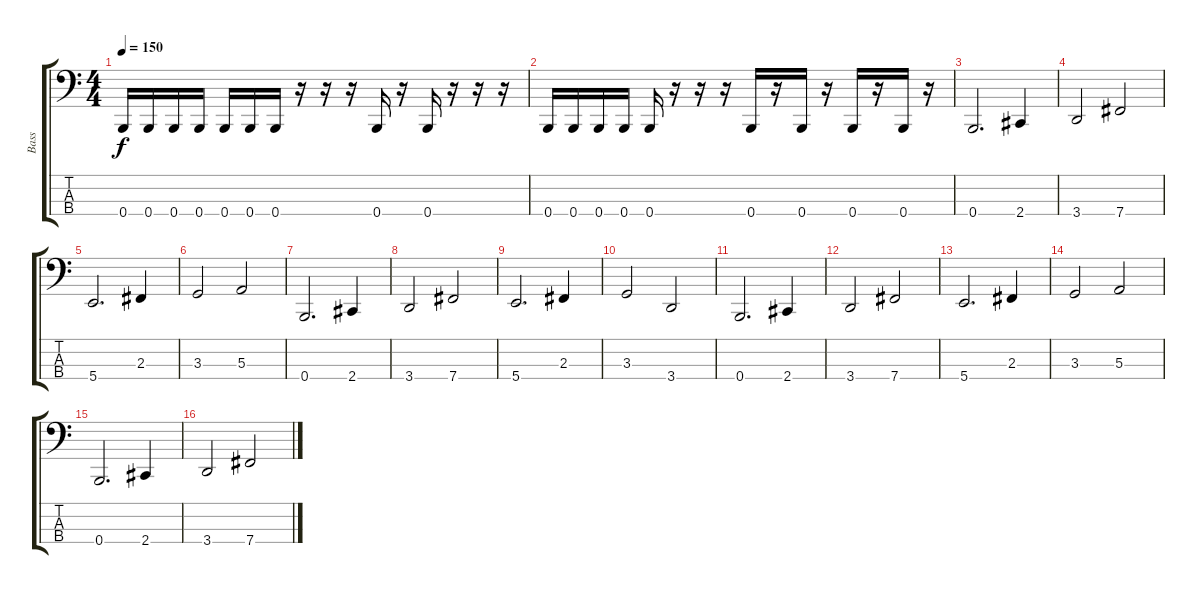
\track ("Bass" "Bass") {instrument electricbasspick}
\staff {score tabs}
\tuning (D2 A1 E1 B0) {hide}
\ts (4 4)
\tempo 150
\clef f4
\ks c
0.4.16{dy f} 0.4.16 0.4.16 0.4.16 0.4.16 0.4.16 0.4.16 r.16 r.16 r.16 0.4.16 r.16 0.4.16 r.16 r.16 r.16 |
0.4.16 0.4.16 0.4.16 0.4.16 0.4.16 r.16 r.16 r.16 0.4.16 r.16 0.4.16 r.16 0.4.16 r.16 0.4.16 r.16 |
0.4.2{d} 2.4.4 |
3.4.2 7.4.2 |
5.4.2{d} 2.3.4 |
3.3.2 5.3.2 |
0.4.2{d} 2.4.4 |
3.4.2 7.4.2 |
5.4.2{d} 2.3.4 |
3.3.2 3.4.2 |
0.4.2{d} 2.4.4 |
3.4.2 7.4.2 |
5.4.2{d} 2.3.4 |
3.3.2 5.3.2 |
0.4.2{d} 2.4.4 |
3.4.2 7.4.2
